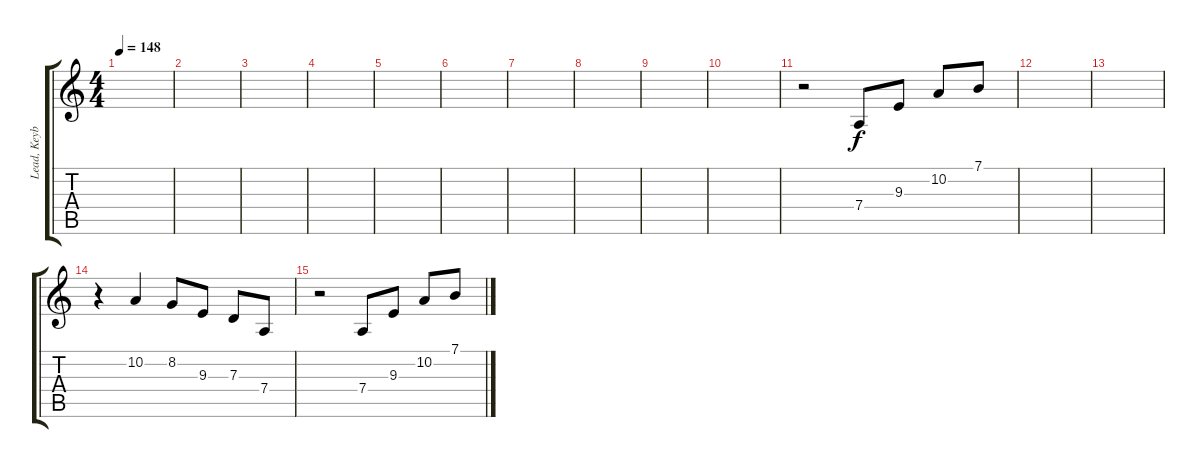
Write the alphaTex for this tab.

\track ("Lead, Keyboard" "Lead, Keyb") {instrument acousticgrandpiano}
\staff {score tabs}
\tuning (E4 B3 G3 D3 A2 E2) {hide}
\ts (4 4)
\tempo 148
\clef g2
\ks c
|
|
|
|
|
|
|
|
|
|
r.2 7.4.8 9.3.8 10.2.8 7.1.8 |
|
|
r.4 10.2.4 8.2.8 9.3.8 7.3.8 7.4.8 |
r.2 7.4.8 9.3.8 10.2.8 7.1.8
